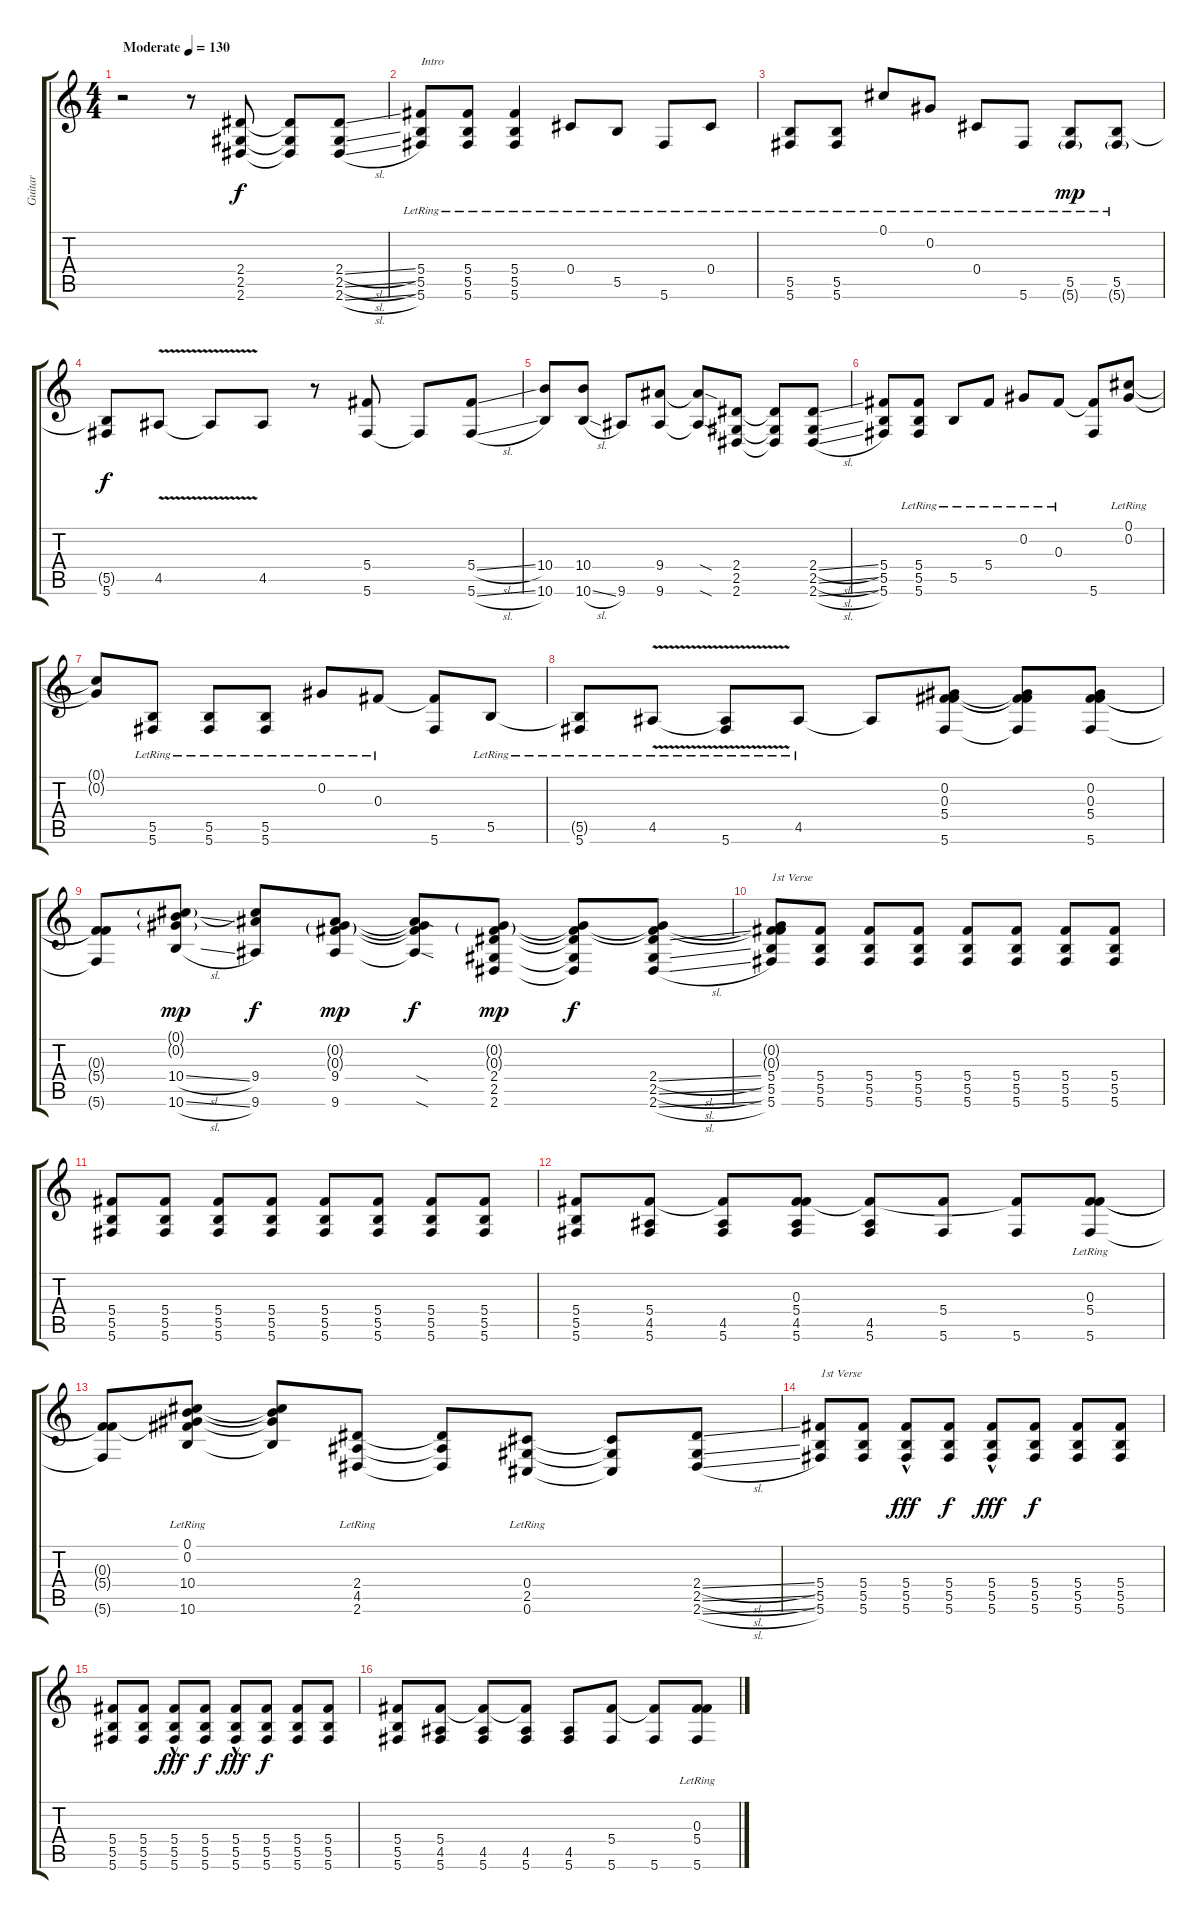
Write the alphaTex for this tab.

\track ("Guitar" "Guitar") {instrument acousticguitarsteel}
\staff {score tabs}
\tuning (Db4 Ab3 Gb3 Db3 Gb2 Db2) {hide}
\ts (4 4)
\tempo (130 "Moderate")
\clef g2
\ks c
r.2{dy f instrument acousticguitarsteel} r.8 (2.4 2.5 2.6).8 (2.4{t} 2.5{t} 2.6{t}).8 (2.4{sl} 2.5{sl} 2.6{sl}).8 |
(5.4{lr} 5.5{lr} 5.6{lr}).8{txt "Intro"} (5.4{lr} 5.5{lr} 5.6{lr}).8 (5.4{lr} 5.5{lr} 5.6{lr}).4 0.4{lr}.8 5.5{lr}.8 5.6{lr}.8 0.4{lr}.8 |
(5.5{lr} 5.6{lr}).8 (5.5{lr} 5.6{lr}).8 0.1{lr}.8 0.2{lr}.8 0.4{lr}.8 5.6{lr}.8 (5.5{lr} 5.6{g lr}).8{dy mp} (5.5{lr} 5.6{g lr}).8 |
(5.5{t} 5.6).8{dy f} 4.5{v}.8 4.5{t}.8 4.5.8 r.8 (5.4 5.6).8 5.6{t}.8 (5.4{sl} 5.6{sl}).8 |
(10.4 10.6).8 (10.4 10.6{sl}).8 9.6.8 (9.4 9.6).8 (9.4{sod t} 9.6{sod t}).8 (2.4 2.5 2.6).8 (2.4{t} 2.5{t} 2.6{t}).8 (2.4{sl} 2.5{sl} 2.6{sl}).8 |
(5.4 5.5 5.6).8 (5.4{lr} 5.5{lr} 5.6{lr}).8 5.5{lr}.8 5.4{lr}.8 0.2{lr}.8 0.3{lr}.8 (0.3{t} 5.6).8 (0.1{lr} 0.2{lr}).8 |
(0.1{t} 0.2{t}).8 (5.5{lr} 5.6{lr}).8 (5.5{lr} 5.6{lr}).8 (5.5{lr} 5.6{lr}).8 0.2{lr}.8 0.3{lr}.8 (0.3{t} 5.6).8 5.5{lr}.8 |
(5.5{t} 5.6{lr}).8 4.5{v lr}.8 (4.5{t} 5.6{lr}).8 4.5{lr}.8 4.5{t}.8 (0.2 0.3 5.4 5.6).8 (0.2{t} 0.3{t} 5.4{t} 5.6{t}).8 (0.2 0.3 5.4 5.6).8 |
(0.3{t} 5.4{t} 5.6{t}).8 (0.1{g} 0.2{g} 10.4{sl} 10.6{sl}).8{dy mp} (0.1{t} 9.4 9.6).8{dy f} (0.2{g} 0.3{g} 9.4 9.6).8{dy mp} (0.2{t} 0.3{t} 9.4{sod t} 9.6{sod t}).8{dy f} (0.2{g} 0.3{g} 2.4 2.5 2.6).8{dy mp} (0.2{t} 0.3{t} 2.4{t} 2.5{t} 2.6{t}).8{dy f} (0.2{t} 0.3{t} 2.4{sl} 2.5{sl} 2.6{sl}).8 |
(0.2{t} 0.3{t} 5.4 5.5 5.6).8{txt "1st Verse"} (5.4 5.5 5.6).8 (5.4 5.5 5.6).8 (5.4 5.5 5.6).8 (5.4 5.5 5.6).8 (5.4 5.5 5.6).8 (5.4 5.5 5.6).8 (5.4 5.5 5.6).8 |
(5.4 5.5 5.6).8 (5.4 5.5 5.6).8 (5.4 5.5 5.6).8 (5.4 5.5 5.6).8 (5.4 5.5 5.6).8 (5.4 5.5 5.6).8 (5.4 5.5 5.6).8 (5.4 5.5 5.6).8 |
(5.4 5.5 5.6).8 (5.4 4.5 5.6).8 (5.4{t} 4.5 5.6).8 (0.3 5.4 4.5 5.6).8 (0.3{t} 4.5 5.6).8 (5.4 5.6).8 (0.3{t} 5.6).8 (0.3{lr} 5.4{lr} 5.6{lr}).8 |
(0.3{t} 5.4{t} 5.6{t}).8 (0.1{lr} 0.2{lr} 0.3{t} 10.4{lr} 10.6{lr}).8 (0.1{t} 0.2{t} 10.4{t} 10.6{t}).8 (2.4{lr} 4.5{lr} 2.6{lr}).8 (2.4{t} 4.5{t} 2.6{t}).8 (0.4{lr} 2.5{lr} 0.6{lr}).8 (0.4{t} 2.5{t} 0.6{t}).8 (2.4{sl} 2.5{sl} 2.6{sl}).8 |
(5.4 5.5 5.6).8{txt "1st Verse"} (5.4 5.5 5.6).8 (5.4 5.5 5.6{hac}).8{dy fff} (5.4 5.5 5.6).8{dy f} (5.4 5.5 5.6{hac}).8{dy fff} (5.4 5.5 5.6).8{dy f} (5.4 5.5 5.6).8 (5.4 5.5 5.6).8 |
(5.4 5.5 5.6).8 (5.4 5.5 5.6).8 (5.4 5.5 5.6{hac}).8{dy fff} (5.4 5.5 5.6).8{dy f} (5.4 5.5 5.6{hac}).8{dy fff} (5.4 5.5 5.6).8{dy f} (5.4 5.5 5.6).8 (5.4 5.5 5.6).8 |
(5.4 5.5 5.6).8 (5.4 4.5 5.6).8 (5.4{t} 4.5 5.6).8 (5.4{t} 4.5 5.6).8 (4.5 5.6).8 (5.4 5.6).8 (5.4{t} 5.6).8 (0.3{lr} 5.4{lr} 5.6{lr}).8
